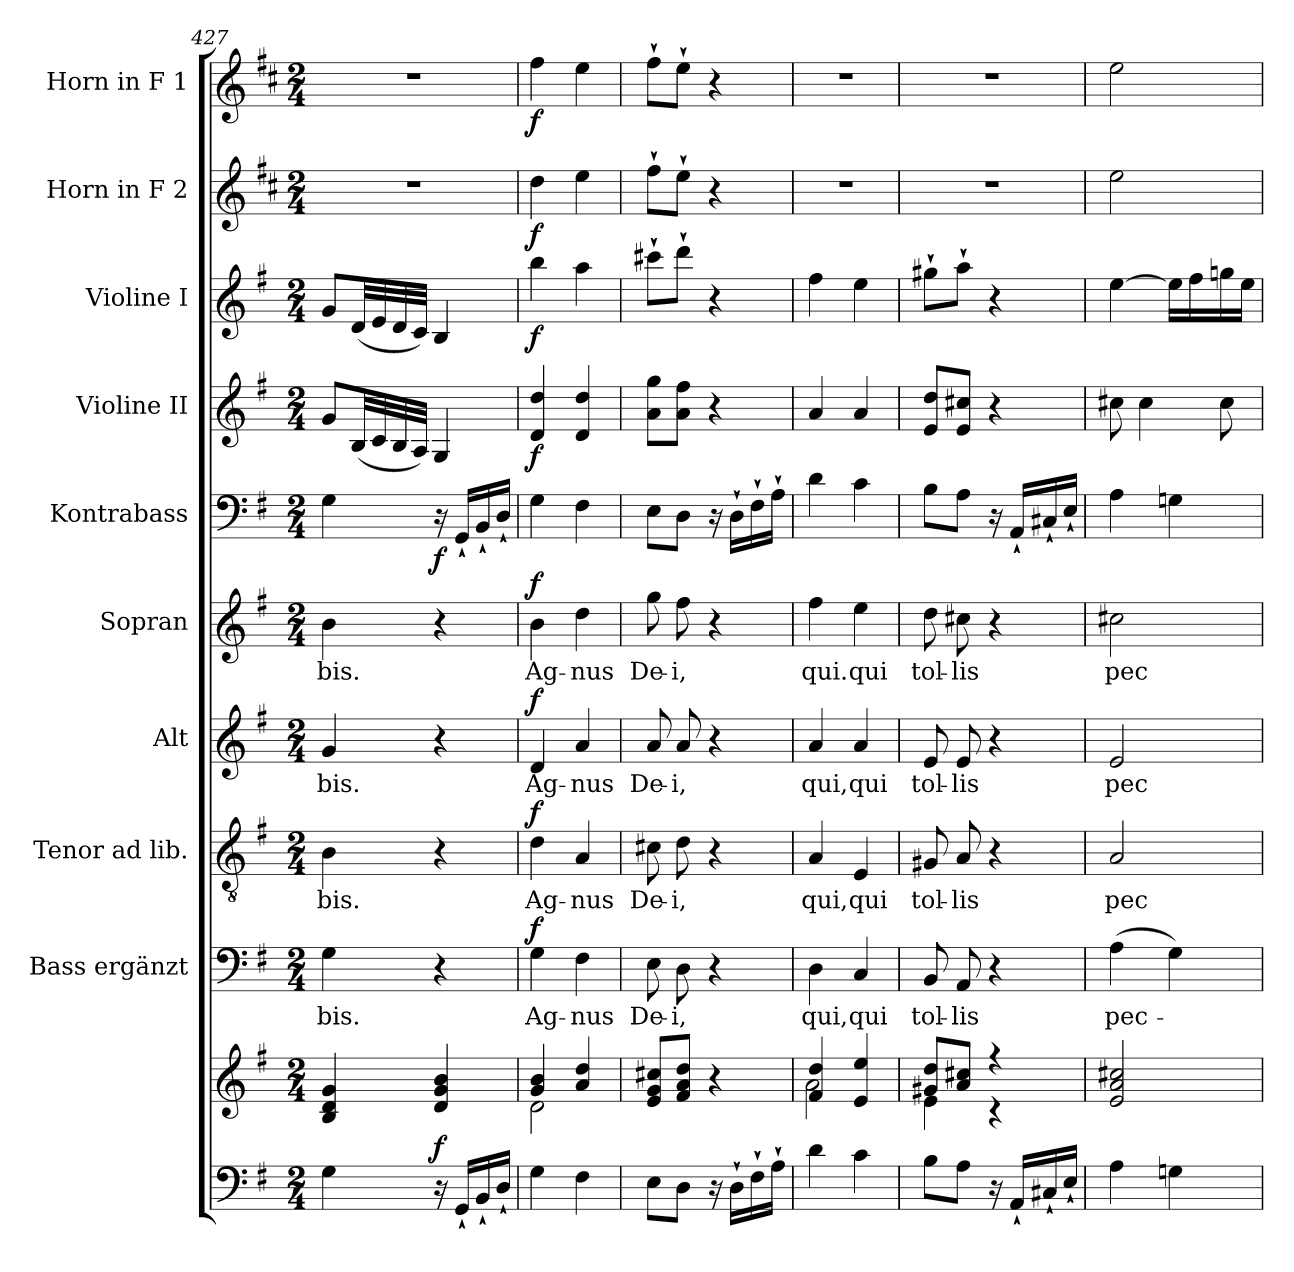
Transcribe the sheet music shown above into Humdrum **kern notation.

**kern	**kern	**dynam	**kern	**text	**dynam	**kern	**text	**dynam	**kern	**text	**dynam	**kern	**text	**dynam	**kern	**dynam	**kern	**dynam	**kern	**dynam	**kern	**dynam	**kern	**dynam
*part10	*part10	*part10	*part9	*part9	*part9	*part8	*part8	*part8	*part7	*part7	*part7	*part6	*part6	*part6	*part5	*part5	*part4	*part4	*part3	*part3	*part2	*part2	*part1	*part1
*staff11	*staff10	*staff10/11	*staff9	*staff9	*staff9	*staff8	*staff8	*staff8	*staff7	*staff7	*staff7	*staff6	*staff6	*staff6	*staff5	*staff5	*staff4	*staff4	*staff3	*staff3	*staff2	*staff2	*staff1	*staff1
*	*	*	*I"Bass ergänzt	*	*	*I"Tenor ad lib.	*	*	*I"Alt	*	*	*I"Sopran	*	*	*I"Kontrabass	*	*I"Violine II	*	*I"Violine I	*	*I"Horn in F 2	*	*I"Horn in F 1	*
*	*	*	*I'B.	*	*	*I'T.	*	*	*I'A.	*	*	*I'S.	*	*	*I'Kb.	*	*I'Vl. II	*	*I'Vl. I	*	*	*	*	*
*clefF4	*clefG2	*	*clefF4	*	*	*clefGv2	*	*	*clefG2	*	*	*clefG2	*	*	*clefF4	*	*clefG2	*	*clefG2	*	*clefG2	*	*clefG2	*
*	*	*	*	*	*	*	*	*	*	*	*	*	*	*	*ITrd7c12	*	*	*	*	*	*ITrd4c7	*	*ITrd4c7	*
*k[f#]	*k[f#]	*	*k[f#]	*	*	*k[f#]	*	*	*k[f#]	*	*	*k[f#]	*	*	*k[f#]	*	*k[f#]	*	*k[f#]	*	*k[f#]	*	*k[f#]	*
*G:	*G:	*	*G:	*	*	*G:	*	*	*G:	*	*	*G:	*	*	*G:	*	*G:	*	*G:	*	*G:	*	*G:	*
*M2/4	*M2/4	*	*M2/4	*	*	*M2/4	*	*	*M2/4	*	*	*M2/4	*	*	*M2/4	*	*M2/4	*	*M2/4	*	*M2/4	*	*M2/4	*
=427	=427	=427	=427	=427	=427	=427	=427	=427	=427	=427	=427	=427	=427	=427	=427	=427	=427	=427	=427	=427	=427	=427	=427	=427
!	!	!	!	!LO:LY:b	!	!	!LO:LY:b	!	!	!LO:LY:b	!	!	!LO:LY:b	!	!	!	!	!	!	!	!	!	!	!
4G\	4B/ 4d/ 4g/	.	4G\	-bis.	.	4B\	-bis.	.	4g/	-bis.	.	4b\	-bis.	.	4GG\	.	8g/L	.	8g/L	.	2r	.	2r	.
.	.	.	.	.	.	.	.	.	.	.	.	.	.	.	.	.	(<32B/LL	.	(<32d/LL	.	.	.	.	.
.	.	.	.	.	.	.	.	.	.	.	.	.	.	.	.	.	32c/	.	32e/	.	.	.	.	.
.	.	.	.	.	.	.	.	.	.	.	.	.	.	.	.	.	32B/	.	32d/	.	.	.	.	.
.	.	.	.	.	.	.	.	.	.	.	.	.	.	.	.	.	32A/JJJ)	.	32c/JJJ)	.	.	.	.	.
!	!	!LO:DY:a=2	!	!	!	!	!	!	!	!	!	!	!	!	!	!LO:DY:b	!	!	!	!	!	!	!	!
16r	4d/ 4g/ 4b/	f	4r	.	.	4r	.	.	4r	.	.	4r	.	.	16r	f	4G/	.	4B/	.	.	.	.	.
16GG`</LL	.	.	.	.	.	.	.	.	.	.	.	.	.	.	16GGG`</LL	.	.	.	.	.	.	.	.	.
16BB`</	.	.	.	.	.	.	.	.	.	.	.	.	.	.	16BBB`</	.	.	.	.	.	.	.	.	.
16D`</JJ	.	.	.	.	.	.	.	.	.	.	.	.	.	.	16DD`</JJ	.	.	.	.	.	.	.	.	.
=428	=428	=428	=428	=428	=428	=428	=428	=428	=428	=428	=428	=428	=428	=428	=428	=428	=428	=428	=428	=428	=428	=428	=428	=428
*	*^	*	*	*	*	*	*	*	*	*	*	*	*	*	*	*	*	*	*	*	*	*	*	*
!	!	!	!	!	!LO:LY:b	!LO:DY:a	!	!LO:LY:b	!LO:DY:a	!	!LO:LY:b	!LO:DY:a	!	!LO:LY:b	!LO:DY:a	!	!	!	!LO:DY:b	!	!LO:DY:b	!	!LO:DY:b	!	!LO:DY:b
4G\	4g/ 4b/	2d\	.	4G\	Ag-	f	4d\	Ag-	f	4d/	Ag-	f	4b\	Ag-	f	4GG\	.	4d/ 4dd/	f	4bb\	f	4g\	f	4b\	f
!	!	!	!	!	!LO:LY:b	!	!	!LO:LY:b	!	!	!LO:LY:b	!	!	!LO:LY:b	!	!	!	!	!	!	!	!	!	!	!
4F#\	4a/ 4dd/	.	.	4F#\	-nus	.	4A/	-nus	.	4a/	-nus	.	4dd\	-nus	.	4FF#\	.	4d/ 4dd/	.	4aa\	.	4a\	.	4a\	.
*	*v	*v	*	*	*	*	*	*	*	*	*	*	*	*	*	*	*	*	*	*	*	*	*	*	*
=429	=429	=429	=429	=429	=429	=429	=429	=429	=429	=429	=429	=429	=429	=429	=429	=429	=429	=429	=429	=429	=429	=429	=429	=429
!	!	!	!	!LO:LY:b	!	!	!LO:LY:b	!	!	!LO:LY:b	!	!	!LO:LY:b	!	!	!	!	!	!	!	!	!	!	!
8E\L	8e/ 8g/ 8cc#X/L	.	8E\	De-	.	8c#X\	De-	.	8a/	De-	.	8gg\	De-	.	8EE\L	.	8a\ 8gg\L	.	8ccc#X`>\L	.	8b`>\L	.	8b`>\L	.
!	!	!	!	!LO:LY:b	!	!	!LO:LY:b	!	!	!LO:LY:b	!	!	!LO:LY:b	!	!	!	!	!	!	!	!	!	!	!
8D\J	8f#/ 8a/ 8dd/J	.	8D\	-i,	.	8d\	-i,	.	8a/	-i,	.	8ff#\	-i,	.	8DD\J	.	8a\ 8ff#\J	.	8ddd`>\J	.	8a`>\J	.	8a`>\J	.
16r	4r	.	4r	.	.	4r	.	.	4r	.	.	4r	.	.	16r	.	4r	.	4r	.	4r	.	4r	.
16D`>\LL	.	.	.	.	.	.	.	.	.	.	.	.	.	.	16DD`>\LL	.	.	.	.	.	.	.	.	.
16F#`>\	.	.	.	.	.	.	.	.	.	.	.	.	.	.	16FF#`>\	.	.	.	.	.	.	.	.	.
16A`>\JJ	.	.	.	.	.	.	.	.	.	.	.	.	.	.	16AA`>\JJ	.	.	.	.	.	.	.	.	.
=430	=430	=430	=430	=430	=430	=430	=430	=430	=430	=430	=430	=430	=430	=430	=430	=430	=430	=430	=430	=430	=430	=430	=430	=430
*	*^	*	*	*	*	*	*	*	*	*	*	*	*	*	*	*	*	*	*	*	*	*	*	*
!	!	!	!	!	!LO:LY:b	!	!	!LO:LY:b	!	!	!LO:LY:b	!	!	!LO:LY:b	!	!	!	!	!	!	!	!	!	!	!
4d\	4f#/ 4dd/	2a\	.	4D\	qui,	.	4A/	qui,	.	4a/	qui,	.	4ff#\	qui.	.	4D\	.	4a/	.	4ff#\	.	2r	.	2r	.
!	!	!	!	!	!LO:LY:b	!	!	!LO:LY:b	!	!	!LO:LY:b	!	!	!LO:LY:b	!	!	!	!	!	!	!	!	!	!	!
4c\	4e/ 4ee/	.	.	4C/	qui	.	4E/	qui	.	4a/	qui	.	4ee\	qui	.	4C\	.	4a/	.	4ee\	.	.	.	.	.
!!LO:PB:g=z
=431	=431	=431	=431	=431	=431	=431	=431	=431	=431	=431	=431	=431	=431	=431	=431	=431	=431	=431	=431	=431	=431	=431	=431	=431	=431
!	!	!	!	!	!LO:LY:b	!	!	!LO:LY:b	!	!	!LO:LY:b	!	!	!LO:LY:b	!	!	!	!	!	!	!	!	!	!	!
8B\L	8g#X/ 8dd/L	4e\	.	8BB/	tol-	.	8G#X/	tol-	.	8e/	tol-	.	8dd\	tol-	.	8BB\L	.	8e/ 8dd/L	.	8gg#X`>\L	.	2r	.	2r	.
!	!	!	!	!	!LO:LY:b	!	!	!LO:LY:b	!	!	!LO:LY:b	!	!	!LO:LY:b	!	!	!	!	!	!	!	!	!	!	!
8A\J	8a/ 8cc#X/J	.	.	8AA/	-lis	.	8A/	-lis	.	8e/	-lis	.	8cc#X\	-lis	.	8AA\J	.	8e/ 8cc#X/J	.	8aa`>\J	.	.	.	.	.
16r	4r	4r	.	4r	.	.	4r	.	.	4r	.	.	4r	.	.	16r	.	4r	.	4r	.	.	.	.	.
16AA`</LL	.	.	.	.	.	.	.	.	.	.	.	.	.	.	.	16AAA`</LL	.	.	.	.	.	.	.	.	.
16C#X`</	.	.	.	.	.	.	.	.	.	.	.	.	.	.	.	16CC#X`</	.	.	.	.	.	.	.	.	.
16E`</JJ	.	.	.	.	.	.	.	.	.	.	.	.	.	.	.	16EE`</JJ	.	.	.	.	.	.	.	.	.
*	*v	*v	*	*	*	*	*	*	*	*	*	*	*	*	*	*	*	*	*	*	*	*	*	*	*
=432	=432	=432	=432	=432	=432	=432	=432	=432	=432	=432	=432	=432	=432	=432	=432	=432	=432	=432	=432	=432	=432	=432	=432	=432
!	!	!	!	!LO:LY:b	!	!	!LO:LY:b	!	!	!LO:LY:b	!	!	!LO:LY:b	!	!	!	!	!	!	!	!	!	!	!
4A\	2e/ 2a/ 2cc#X/	.	(>4A\	pec-	.	2A/	pec-	.	2e/	pec-	.	2cc#X\	pec-	.	4AA\	.	8cc#X\	.	[4ee\	.	2a\	.	2a\	.
.	.	.	.	.	.	.	.	.	.	.	.	.	.	.	.	.	4cc#\	.	.	.	.	.	.	.
4Gn\	.	.	4G\)	.	.	.	.	.	.	.	.	.	.	.	4GGn\	.	.	.	16ee\LL]	.	.	.	.	.
.	.	.	.	.	.	.	.	.	.	.	.	.	.	.	.	.	.	.	16ff#\	.	.	.	.	.
.	.	.	.	.	.	.	.	.	.	.	.	.	.	.	.	.	8cc#\	.	16ggn\	.	.	.	.	.
.	.	.	.	.	.	.	.	.	.	.	.	.	.	.	.	.	.	.	16ee\JJ	.	.	.	.	.
=	=	=	=	=	=	=	=	=	=	=	=	=	=	=	=	=	=	=	=	=	=	=	=	=
*-	*-	*-	*-	*-	*-	*-	*-	*-	*-	*-	*-	*-	*-	*-	*-	*-	*-	*-	*-	*-	*-	*-	*-	*-
